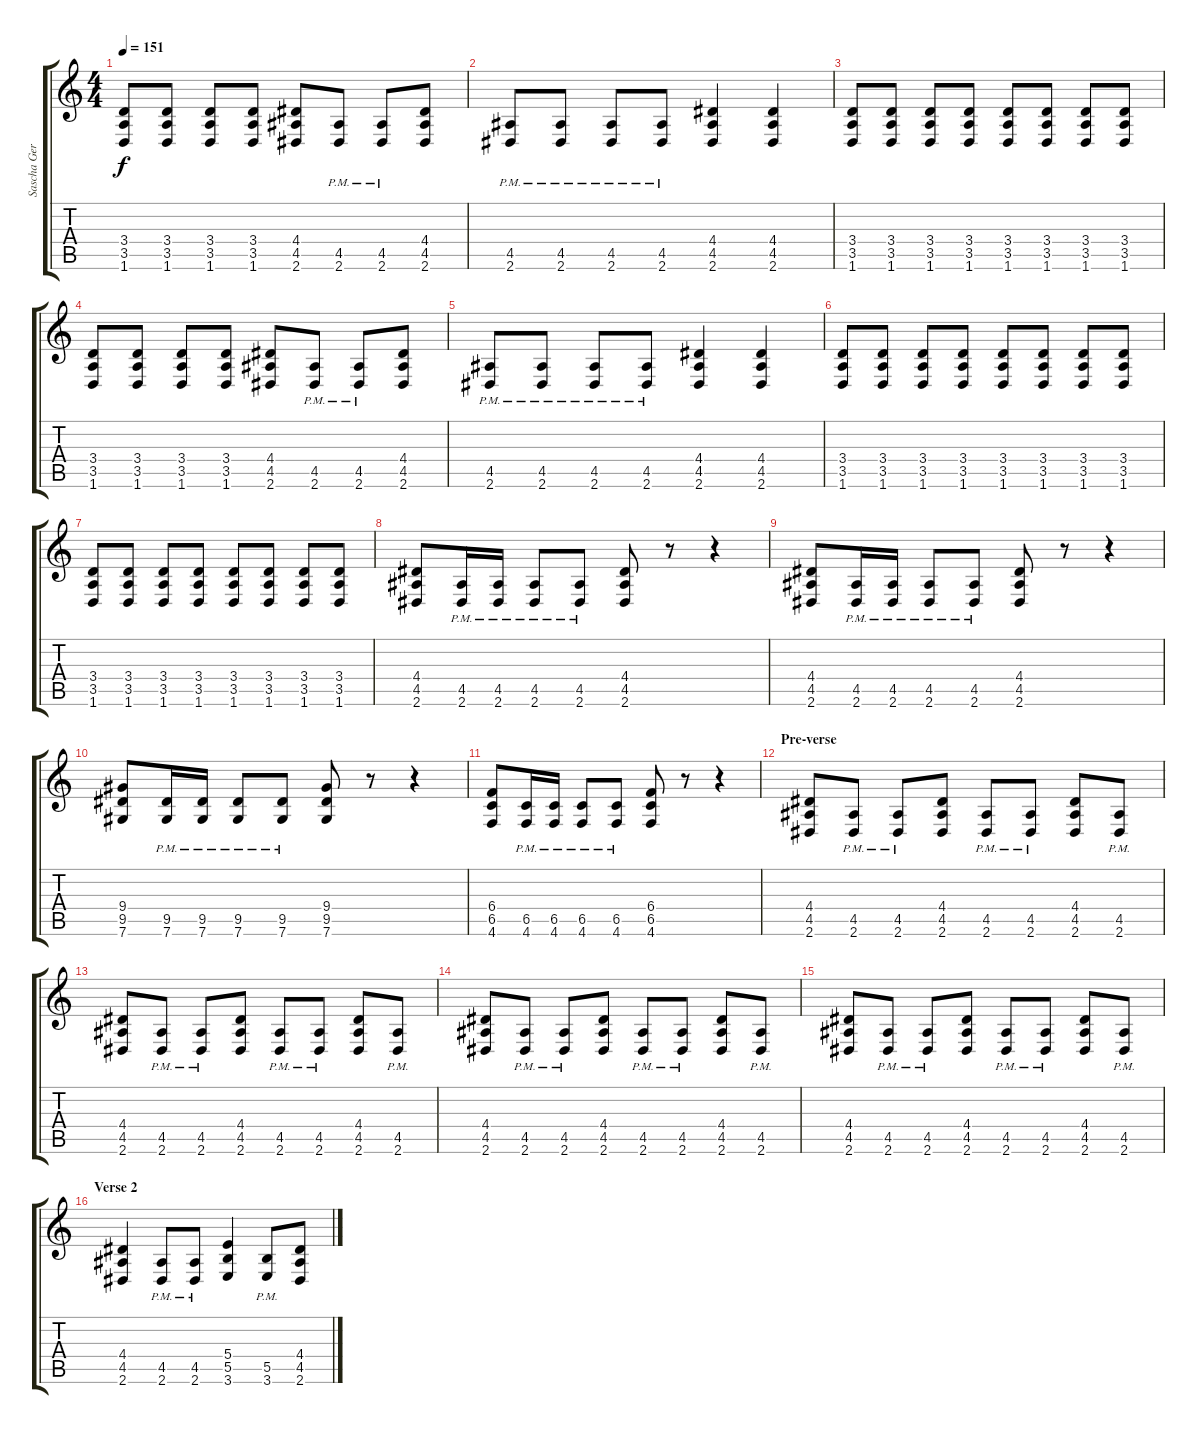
\track ("Sascha Gerbig" "Sascha Ger") {instrument overdrivenguitar}
\staff {score tabs}
\tuning (Db4 Ab3 E3 B2 Gb2 Db2) {hide}
\ts (4 4)
\tempo 151
\clef g2
\ks c
(3.4 3.5 1.6).8{dy f} (3.4 3.5 1.6).8 (3.4 3.5 1.6).8 (3.4 3.5 1.6).8 (4.4 4.5 2.6).8 (4.5{pm} 2.6{pm}).8 (4.5{pm} 2.6{pm}).8 (4.4 4.5 2.6).8 |
(4.5{pm} 2.6{pm}).8 (4.5{pm} 2.6{pm}).8 (4.5{pm} 2.6{pm}).8 (4.5{pm} 2.6{pm}).8 (4.4 4.5 2.6).4 (4.4 4.5 2.6).4 |
(3.4 3.5 1.6).8 (3.4 3.5 1.6).8 (3.4 3.5 1.6).8 (3.4 3.5 1.6).8 (3.4 3.5 1.6).8 (3.4 3.5 1.6).8 (3.4 3.5 1.6).8 (3.4 3.5 1.6).8 |
(3.4 3.5 1.6).8 (3.4 3.5 1.6).8 (3.4 3.5 1.6).8 (3.4 3.5 1.6).8 (4.4 4.5 2.6).8 (4.5{pm} 2.6{pm}).8 (4.5{pm} 2.6{pm}).8 (4.4 4.5 2.6).8 |
(4.5{pm} 2.6{pm}).8 (4.5{pm} 2.6{pm}).8 (4.5{pm} 2.6{pm}).8 (4.5{pm} 2.6{pm}).8 (4.4 4.5 2.6).4 (4.4 4.5 2.6).4 |
(3.4 3.5 1.6).8 (3.4 3.5 1.6).8 (3.4 3.5 1.6).8 (3.4 3.5 1.6).8 (3.4 3.5 1.6).8 (3.4 3.5 1.6).8 (3.4 3.5 1.6).8 (3.4 3.5 1.6).8 |
(3.4 3.5 1.6).8 (3.4 3.5 1.6).8 (3.4 3.5 1.6).8 (3.4 3.5 1.6).8 (3.4 3.5 1.6).8 (3.4 3.5 1.6).8 (3.4 3.5 1.6).8 (3.4 3.5 1.6).8 |
(4.4 4.5 2.6).8 (4.5{pm} 2.6{pm}).16 (4.5{pm} 2.6{pm}).16 (4.5{pm} 2.6{pm}).8 (4.5{pm} 2.6{pm}).8 (4.4 4.5 2.6).8 r.8 r.4 |
(4.4 4.5 2.6).8 (4.5{pm} 2.6{pm}).16 (4.5{pm} 2.6{pm}).16 (4.5{pm} 2.6{pm}).8 (4.5{pm} 2.6{pm}).8 (4.4 4.5 2.6).8 r.8 r.4 |
(9.4 9.5 7.6).8 (9.5{pm} 7.6{pm}).16 (9.5{pm} 7.6{pm}).16 (9.5{pm} 7.6{pm}).8 (9.5{pm} 7.6{pm}).8 (9.4 9.5 7.6).8 r.8 r.4 |
(6.4 6.5 4.6).8 (6.5{pm} 4.6{pm}).16 (6.5{pm} 4.6{pm}).16 (6.5{pm} 4.6{pm}).8 (6.5{pm} 4.6{pm}).8 (6.4 6.5 4.6).8 r.8 r.4 |
\section ("" "Pre-verse")
(4.4 4.5 2.6).8 (4.5{pm} 2.6{pm}).8 (4.5{pm} 2.6{pm}).8 (4.4 4.5 2.6).8 (4.5{pm} 2.6{pm}).8 (4.5{pm} 2.6{pm}).8 (4.4 4.5 2.6).8 (4.5{pm} 2.6{pm}).8 |
(4.4 4.5 2.6).8 (4.5{pm} 2.6{pm}).8 (4.5{pm} 2.6{pm}).8 (4.4 4.5 2.6).8 (4.5{pm} 2.6{pm}).8 (4.5{pm} 2.6{pm}).8 (4.4 4.5 2.6).8 (4.5{pm} 2.6{pm}).8 |
(4.4 4.5 2.6).8 (4.5{pm} 2.6{pm}).8 (4.5{pm} 2.6{pm}).8 (4.4 4.5 2.6).8 (4.5{pm} 2.6{pm}).8 (4.5{pm} 2.6{pm}).8 (4.4 4.5 2.6).8 (4.5{pm} 2.6{pm}).8 |
(4.4 4.5 2.6).8 (4.5{pm} 2.6{pm}).8 (4.5{pm} 2.6{pm}).8 (4.4 4.5 2.6).8 (4.5{pm} 2.6{pm}).8 (4.5{pm} 2.6{pm}).8 (4.4 4.5 2.6).8 (4.5{pm} 2.6{pm}).8 |
\section ("" "Verse 2")
(4.4 4.5 2.6).4 (4.5{pm} 2.6{pm}).8 (4.5{pm} 2.6{pm}).8 (5.4 5.5 3.6).4 (5.5{pm} 3.6{pm}).8 (4.4 4.5 2.6).8
